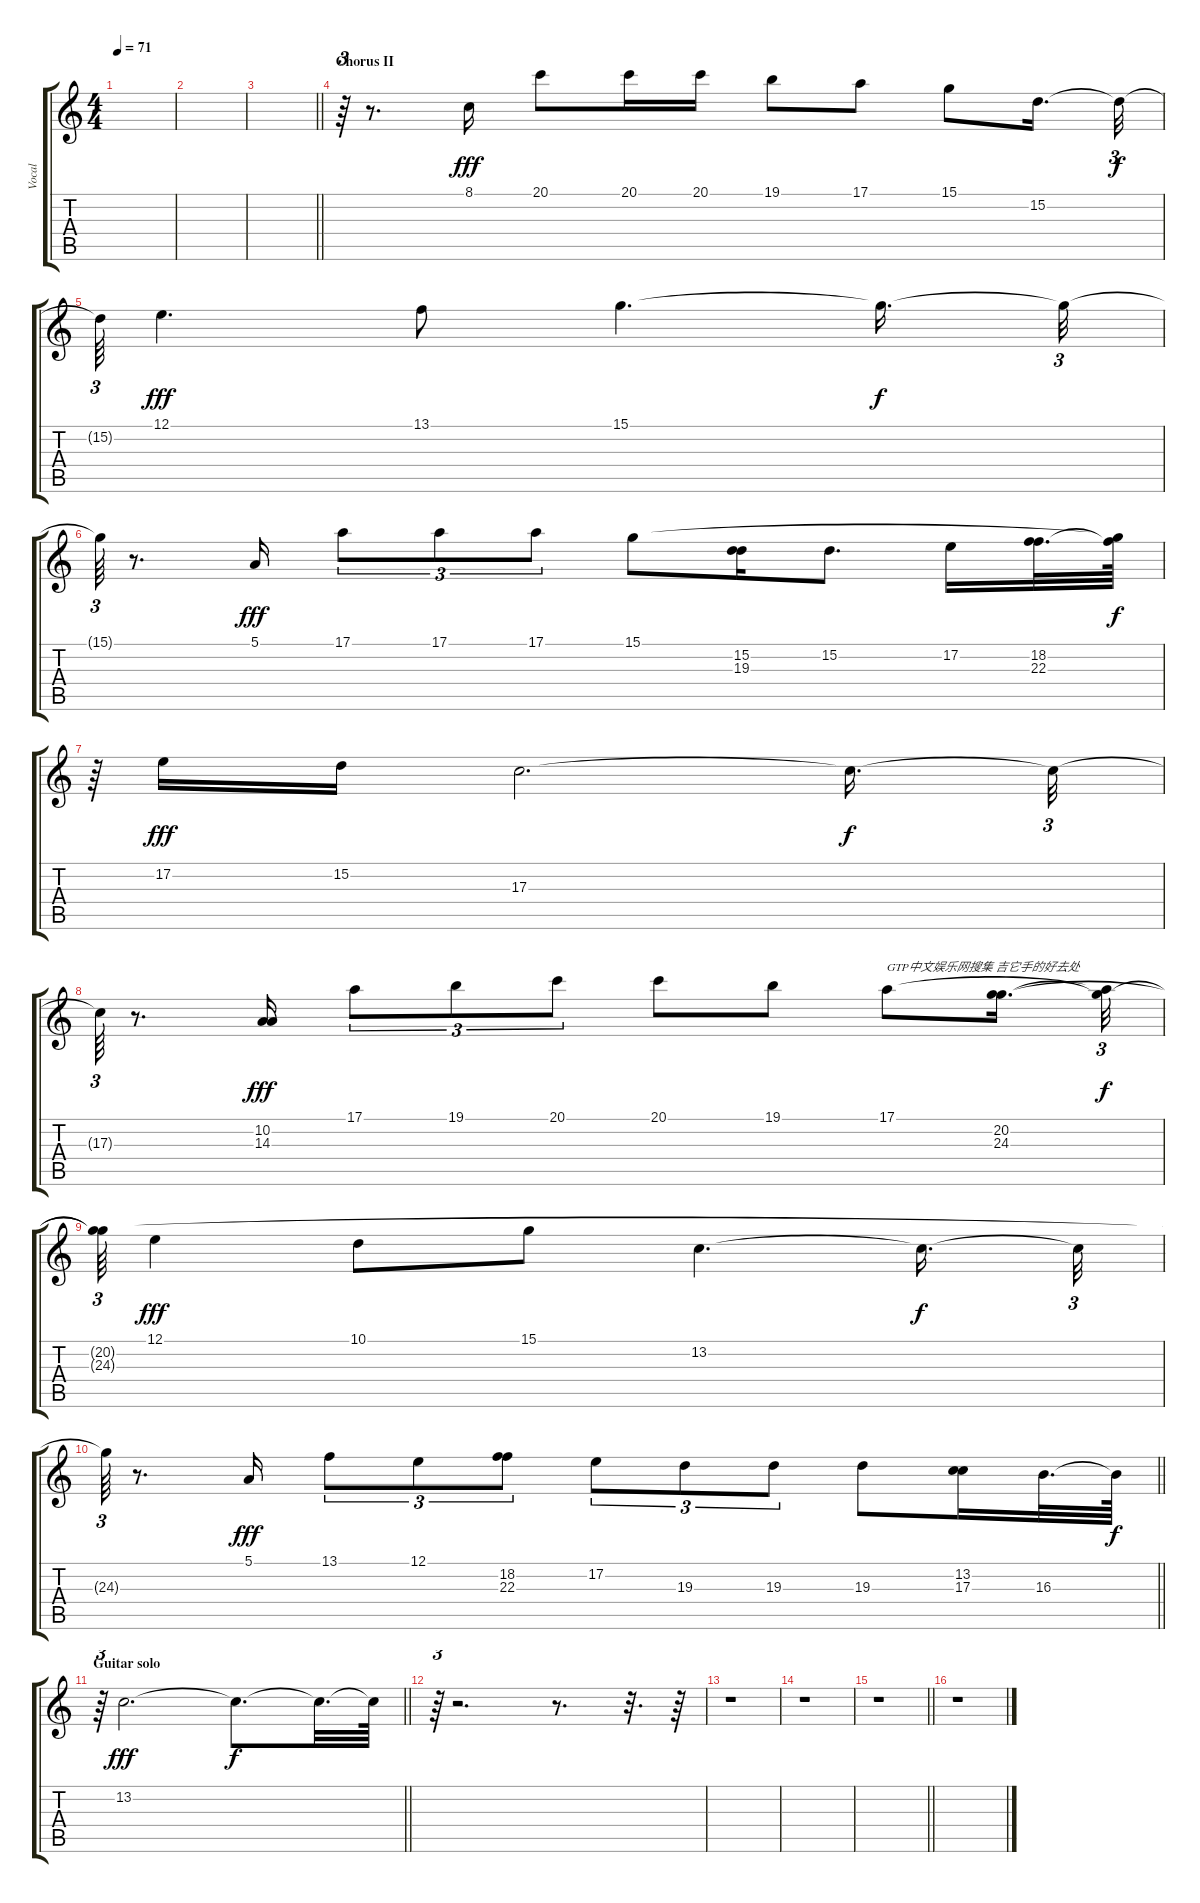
\track ("Vocal" "Vocal") {instrument synthbrass1}
\staff {score tabs}
\tuning (E4 B3 G3 D3 A2 E2) {hide}
\ts (4 4)
\tempo 71
\clef g2
\ks c
|
|
\barLineRight lightlight
|
\section ("" "Chorus II")
r.64{tu (3 2)} r.8{d} 8.1.16{dy fff} 20.1.8 20.1.16 20.1.16 19.1.8 17.1.8 15.1.8 15.2.16{d} 15.2{t}.32{tu (3 2) dy f} |
15.2{t}.64{tu (3 2)} 12.1.4{d dy fff} 13.1.8 15.1.4{d} 15.1{t}.16{d dy f} 15.1{t}.32{tu (3 2)} |
15.1{t}.64{tu (3 2)} r.8{d} 5.1.16{dy fff} 17.1.8{tu (3 2)} 17.1.8{tu (3 2)} 17.1.8{tu (3 2)} 15.1.8 (15.2 19.3).16 15.2.8{d} 17.2.16 (18.2 22.3).32{d} (15.1{t} 22.3{t}).64{dy f} |
r.64{tu (3 2)} 17.2.16{dy fff} 15.2.16 17.3.2{d} 17.3{t}.16{d dy f} 17.3{t}.32{tu (3 2)} |
17.3{t}.64{tu (3 2)} r.8{d} (10.2 14.3).16{dy fff} 17.1.8{tu (3 2)} 19.1.8{tu (3 2)} 20.1.8{tu (3 2)} 20.1.8 19.1.8 17.1.8{txt "GTP中文娱乐网搜集 吉它手的好去处"} (20.2 24.3).16{d} (17.1{t} 24.3{t}).32{tu (3 2) dy f} |
(20.2{t} 24.3{t}).64{tu (3 2)} 12.1.4{dy fff} 10.1.8 15.1.8 13.2.4{d} 13.2{t}.16{d dy f} 13.2{t}.32{tu (3 2)} |
\barLineRight lightlight
24.3{t}.64{tu (3 2)} r.8{d} 5.1.16{dy fff} 13.1.8{tu (3 2)} 12.1.8{tu (3 2)} (18.2 22.3).8{tu (3 2)} 17.2.8{tu (3 2)} 19.3.8{tu (3 2)} 19.3.8{tu (3 2)} 19.3.8 (13.2 17.3).16 16.3.32{d} 16.3{t}.64{dy f} |
\section ("" "Guitar solo")
\barLineRight lightlight
r.64{tu (3 2)} 13.2.2{d dy fff} 13.2{t}.8{d dy f} 13.2{t}.32{d} 13.2{t}.64 |
r.64{tu (3 2)} r.2{d} r.8{d} r.32{d} r.64 |
r.1 |
r.1 |
\barLineRight lightlight
r.1 |
r.1
